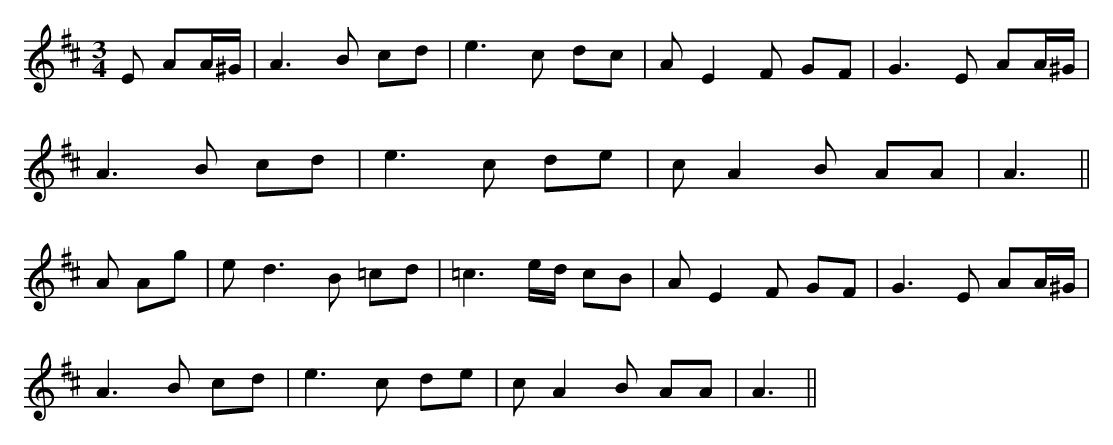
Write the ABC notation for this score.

X:1
M:3/4
K:Amix
E AA/^G/|A3B cd|e3 c dc|A E2 F GF|G3 E AA/^G/|
A3B cd|e3 c de|c A2 B AA|A3||
A Ag|e d3 B =cd|=c3 e/d/ cB|A E2 F GF|G3 E AA/^G/|
A3B cd|e3 c de|c A2 B AA|A3||
